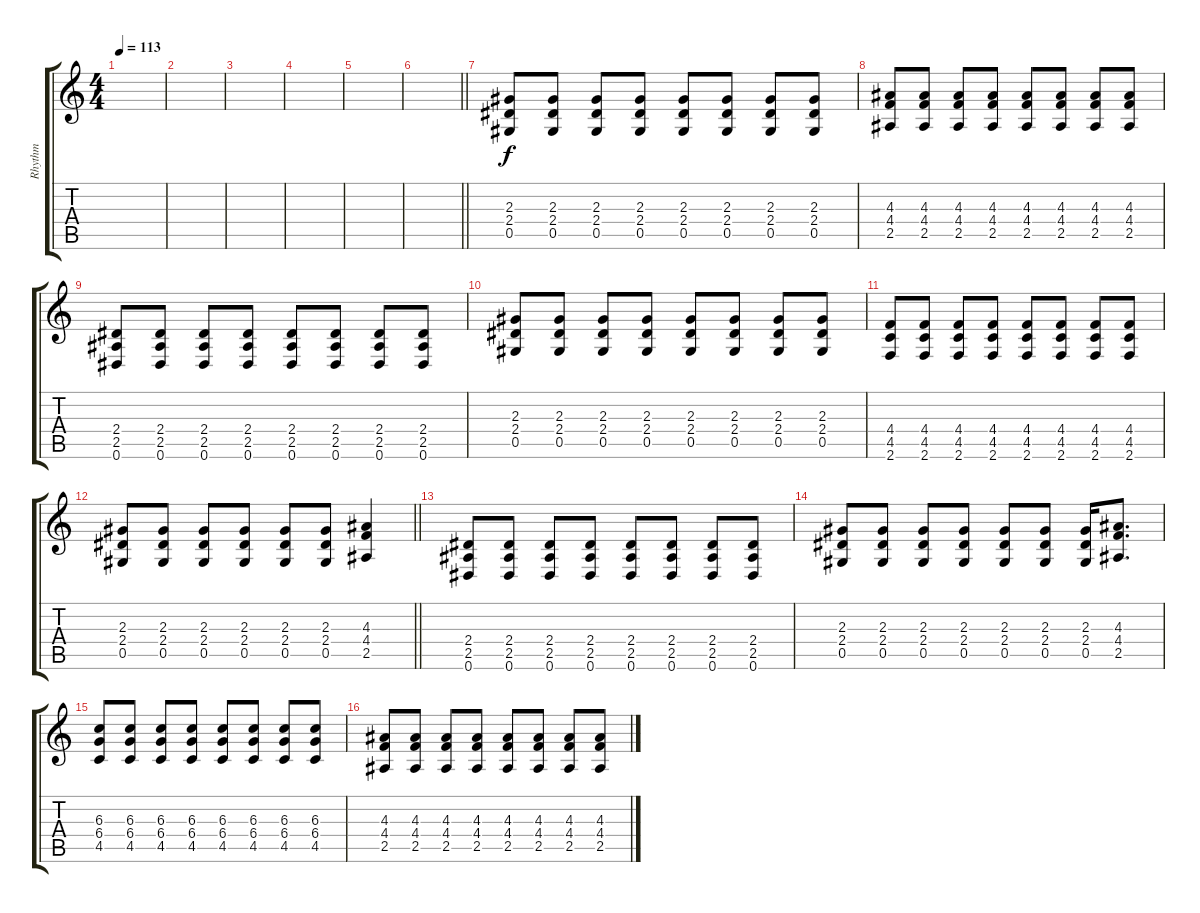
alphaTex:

\track ("Rhythm" "Rhythm") {instrument overdrivenguitar}
\staff {score tabs}
\tuning (Eb4 Bb3 Gb3 Db3 Ab2 Eb2) {hide}
\ts (4 4)
\tempo 113
\clef g2
\ks c
|
|
|
|
|
\barLineRight lightlight
|
\section ("" "")
(2.3 2.4 0.5).8 (2.3 2.4 0.5).8 (2.3 2.4 0.5).8 (2.3 2.4 0.5).8 (2.3 2.4 0.5).8 (2.3 2.4 0.5).8 (2.3 2.4 0.5).8 (2.3 2.4 0.5).8 |
(4.3 4.4 2.5).8 (4.3 4.4 2.5).8 (4.3 4.4 2.5).8 (4.3 4.4 2.5).8 (4.3 4.4 2.5).8 (4.3 4.4 2.5).8 (4.3 4.4 2.5).8 (4.3 4.4 2.5).8 |
(2.4 2.5 0.6).8 (2.4 2.5 0.6).8 (2.4 2.5 0.6).8 (2.4 2.5 0.6).8 (2.4 2.5 0.6).8 (2.4 2.5 0.6).8 (2.4 2.5 0.6).8 (2.4 2.5 0.6).8 |
(2.3 2.4 0.5).8 (2.3 2.4 0.5).8 (2.3 2.4 0.5).8 (2.3 2.4 0.5).8 (2.3 2.4 0.5).8 (2.3 2.4 0.5).8 (2.3 2.4 0.5).8 (2.3 2.4 0.5).8 |
(4.4 4.5 2.6).8 (4.4 4.5 2.6).8 (4.4 4.5 2.6).8 (4.4 4.5 2.6).8 (4.4 4.5 2.6).8 (4.4 4.5 2.6).8 (4.4 4.5 2.6).8 (4.4 4.5 2.6).8 |
\barLineRight lightlight
(2.3 2.4 0.5).8 (2.3 2.4 0.5).8 (2.3 2.4 0.5).8 (2.3 2.4 0.5).8 (2.3 2.4 0.5).8 (2.3 2.4 0.5).8 (4.3 4.4 2.5).4 |
\section ("" "")
(2.4 2.5 0.6).8 (2.4 2.5 0.6).8 (2.4 2.5 0.6).8 (2.4 2.5 0.6).8 (2.4 2.5 0.6).8 (2.4 2.5 0.6).8 (2.4 2.5 0.6).8 (2.4 2.5 0.6).8 |
(2.3 2.4 0.5).8 (2.3 2.4 0.5).8 (2.3 2.4 0.5).8 (2.3 2.4 0.5).8 (2.3 2.4 0.5).8 (2.3 2.4 0.5).8 (2.3 2.4 0.5).16 (4.3 4.4 2.5).8{d} |
(6.3 6.4 4.5).8 (6.3 6.4 4.5).8 (6.3 6.4 4.5).8 (6.3 6.4 4.5).8 (6.3 6.4 4.5).8 (6.3 6.4 4.5).8 (6.3 6.4 4.5).8 (6.3 6.4 4.5).8 |
(4.3 4.4 2.5).8 (4.3 4.4 2.5).8 (4.3 4.4 2.5).8 (4.3 4.4 2.5).8 (4.3 4.4 2.5).8 (4.3 4.4 2.5).8 (4.3 4.4 2.5).8 (4.3 4.4 2.5).8
